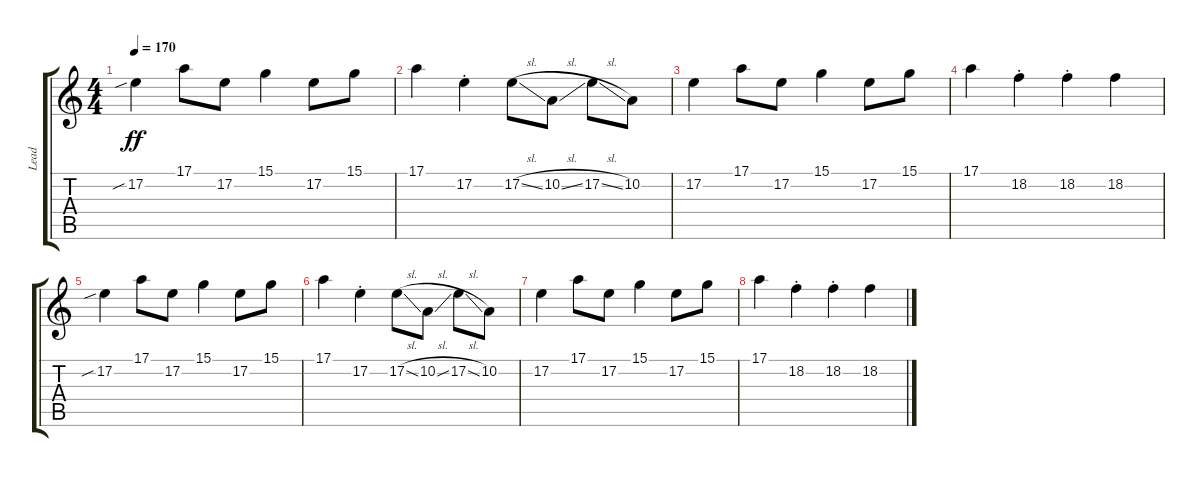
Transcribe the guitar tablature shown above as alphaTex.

\track ("Lead" "Lead") {instrument lead2sawtooth}
\staff {score tabs}
\tuning (E4 B3 G3 D3 A2 E2) {hide}
\ts (4 4)
\tempo 170
\clef g2
\ks c
17.2{sib}.4{dy ff} 17.1.8 17.2.8 15.1.4 17.2.8 15.1.8 |
17.1.4 17.2{st}.4 17.2{sl}.8 10.2{sl}.8 17.2{sl}.8 10.2.8 |
17.2.4 17.1.8 17.2.8 15.1.4 17.2.8 15.1.8 |
17.1.4 18.2{st}.4 18.2{st}.4 18.2.4 |
17.2{sib}.4 17.1.8 17.2.8 15.1.4 17.2.8 15.1.8 |
17.1.4 17.2{st}.4 17.2{sl}.8 10.2{sl}.8 17.2{sl}.8 10.2.8 |
17.2.4 17.1.8 17.2.8 15.1.4 17.2.8 15.1.8 |
17.1.4 18.2{st}.4 18.2{st}.4 18.2.4
